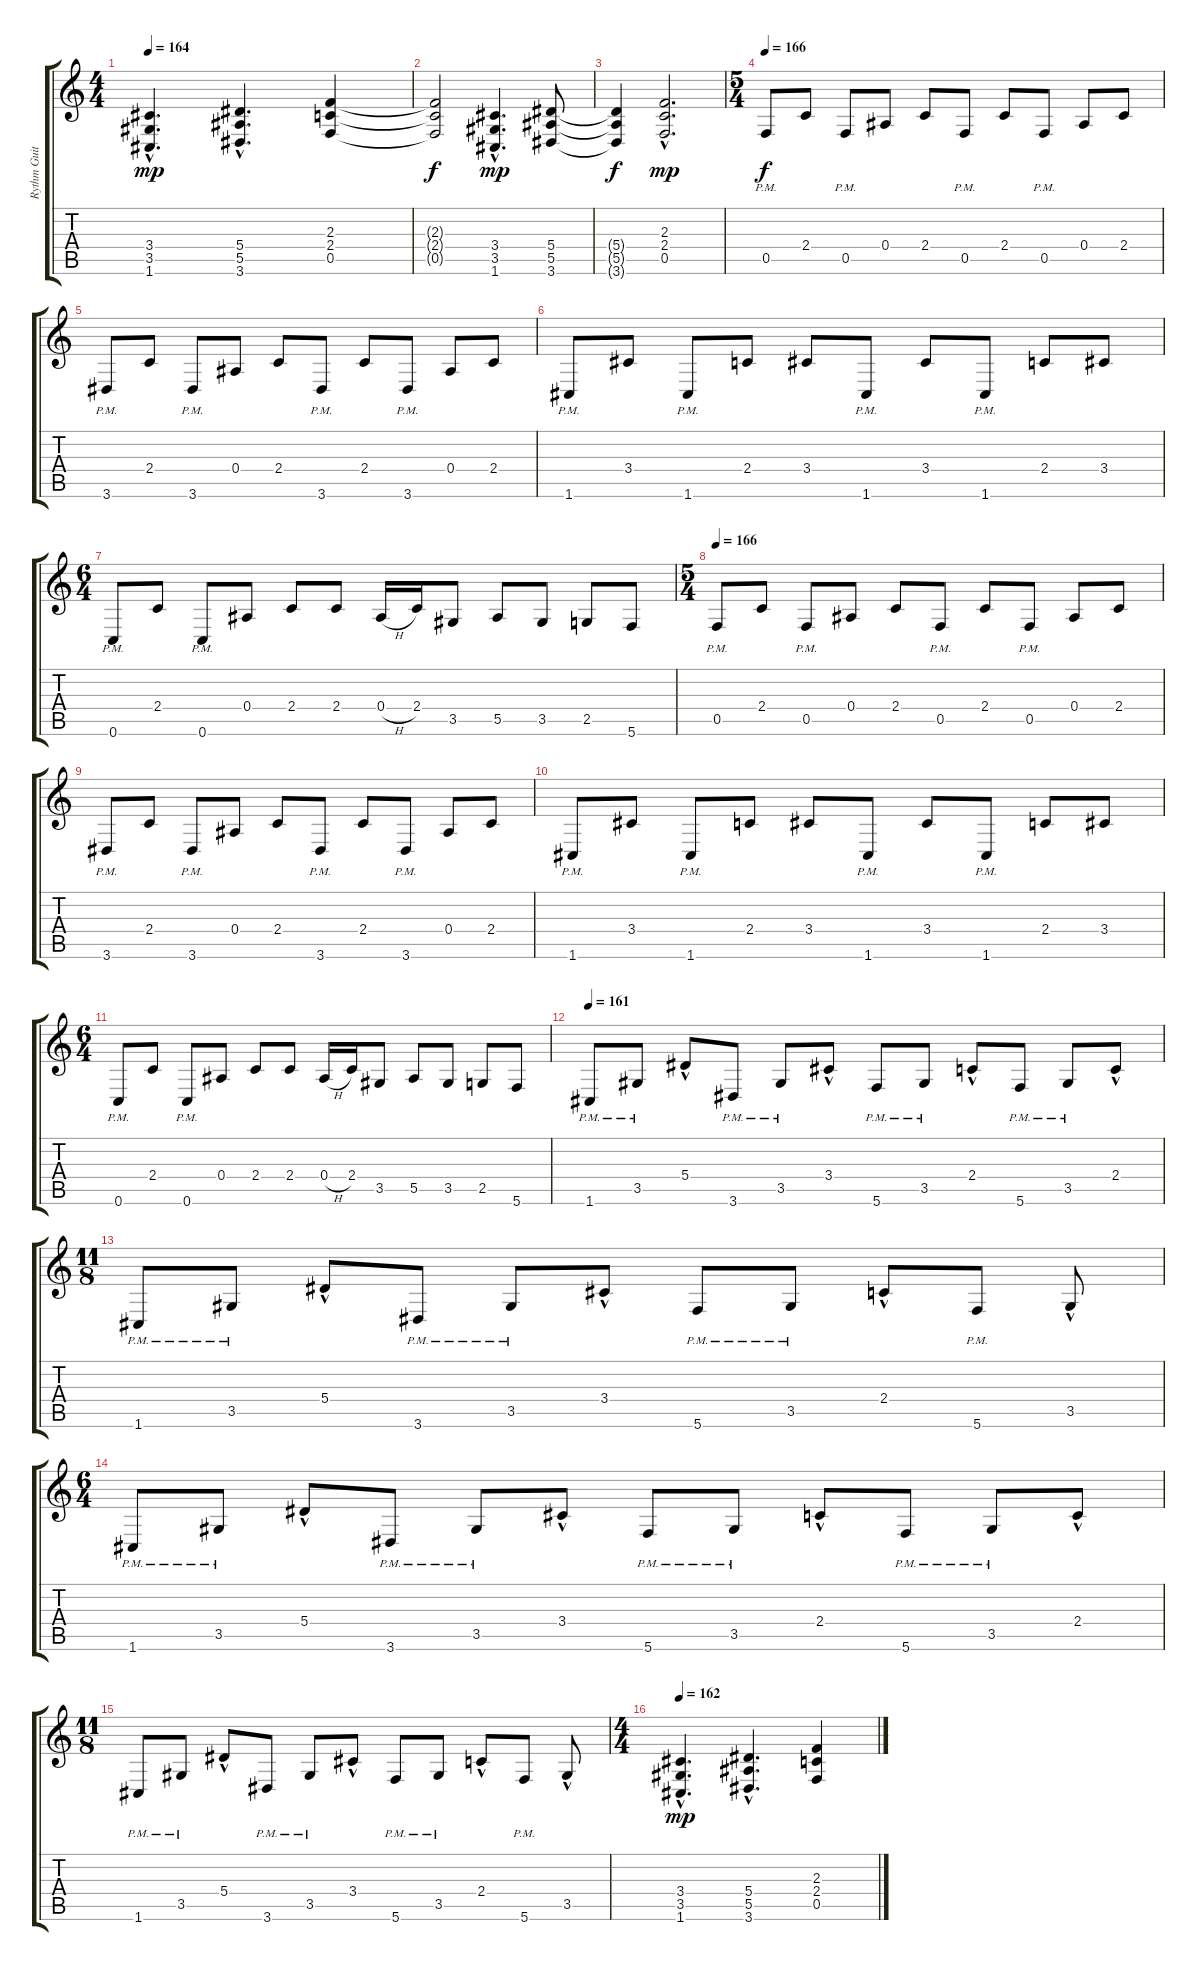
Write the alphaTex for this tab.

\track ("Rythm Guitar 1 " "Rythm Guit") {instrument distortionguitar}
\staff {score tabs}
\tuning (C4 G3 Eb3 Bb2 F2 C2) {hide}
\ts (4 4)
\tempo 164
\clef g2
\ks c
(3.4{hac} 3.5{hac} 1.6{hac}).4{d dy mp} (5.4{hac} 5.5{hac} 3.6{hac}).4{d} (2.3 2.4 0.5).4 |
(2.3{t} 2.4{t} 0.5{t}).2{dy f} (3.4{hac} 3.5{hac} 1.6{hac}).4{d dy mp} (5.4 5.5 3.6).8 |
(5.4{t} 5.5{t} 3.6{t}).4{dy f} (2.3{hac} 2.4{hac} 0.5{hac}).2{d dy mp} |
\ts (5 4)
\tempo 166
0.5{pm}.8{dy f} 2.4.8 0.5{pm}.8 0.4.8 2.4.8 0.5{pm}.8 2.4.8 0.5{pm}.8 0.4.8 2.4.8 |
3.6{pm}.8 2.4.8 3.6{pm}.8 0.4.8 2.4.8 3.6{pm}.8 2.4.8 3.6{pm}.8 0.4.8 2.4.8 |
1.6{pm}.8 3.4.8 1.6{pm}.8 2.4.8 3.4.8 1.6{pm}.8 3.4.8 1.6{pm}.8 2.4.8 3.4.8 |
\ts (6 4)
0.6{pm}.8 2.4.8 0.6{pm}.8 0.4.8 2.4.8 2.4.8 0.4{h}.16 2.4.16 3.5.8 5.5.8 3.5.8 2.5.8 5.6.8 |
\ts (5 4)
\tempo 166
0.5{pm}.8 2.4.8 0.5{pm}.8 0.4.8 2.4.8 0.5{pm}.8 2.4.8 0.5{pm}.8 0.4.8 2.4.8 |
3.6{pm}.8 2.4.8 3.6{pm}.8 0.4.8 2.4.8 3.6{pm}.8 2.4.8 3.6{pm}.8 0.4.8 2.4.8 |
1.6{pm}.8 3.4.8 1.6{pm}.8 2.4.8 3.4.8 1.6{pm}.8 3.4.8 1.6{pm}.8 2.4.8 3.4.8 |
\ts (6 4)
0.6{pm}.8 2.4.8 0.6{pm}.8 0.4.8 2.4.8 2.4.8 0.4{h}.16 2.4.16 3.5.8 5.5.8 3.5.8 2.5.8 5.6.8 |
\tempo 160
\tempo 161
1.6{pm}.8 3.5{pm}.8 5.4{hac}.8 3.6{pm}.8 3.5{pm}.8 3.4{hac}.8 5.6{pm}.8 3.5{pm}.8 2.4{hac}.8 5.6{pm}.8 3.5{pm}.8 2.4{hac}.8 |
\ts (11 8)
1.6{pm}.8 3.5{pm}.8 5.4{hac}.8 3.6{pm}.8 3.5{pm}.8 3.4{hac}.8 5.6{pm}.8 3.5{pm}.8 2.4{hac}.8 5.6{pm}.8 3.5{hac}.8 |
\ts (6 4)
1.6{pm}.8 3.5{pm}.8 5.4{hac}.8 3.6{pm}.8 3.5{pm}.8 3.4{hac}.8 5.6{pm}.8 3.5{pm}.8 2.4{hac}.8 5.6{pm}.8 3.5{pm}.8 2.4{hac}.8 |
\ts (11 8)
1.6{pm}.8 3.5{pm}.8 5.4{hac}.8 3.6{pm}.8 3.5{pm}.8 3.4{hac}.8 5.6{pm}.8 3.5{pm}.8 2.4{hac}.8 5.6{pm}.8 3.5{hac}.8 |
\ts (4 4)
\tempo 162
(3.4{hac} 3.5{hac} 1.6{hac}).4{d dy mp balance 5} (5.4{hac} 5.5{hac} 3.6{hac}).4{d} (2.3 2.4 0.5).4
